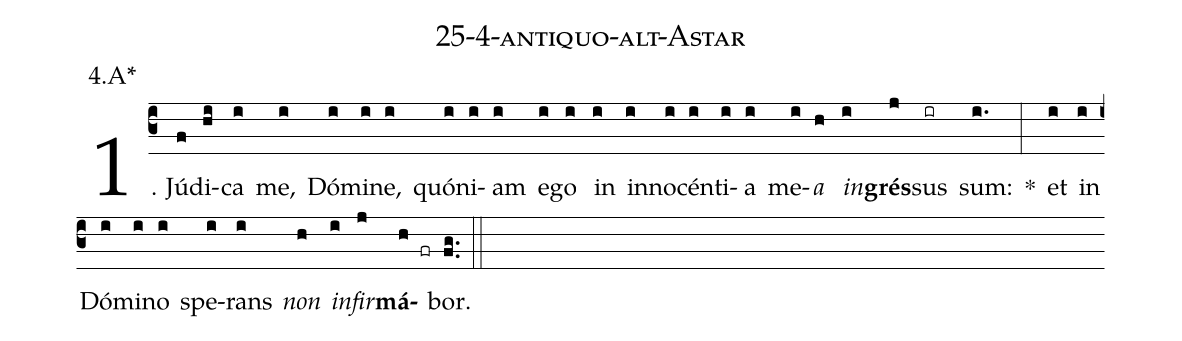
name: 25-4-antiquo-alt-Astar;
annotation: 4.A*;
%%
(c3)1. Jú(f)di(hi)ca(i) me,(i) Dó(i)mi(i)ne,(i) quón(i)i(i)am(i) e(i)go(i) in(i) in(i)no(i)cén(i)ti(i)a(i) me(i)<i>a</i>(h) <i>in</i>(i)<b>grés</b>(j)sus(ir) sum:(i.) *(:) et(i) in(i) Dó(i)mi(i)no(i) spe(i)rans(i) <i>non</i>(h) <i>in</i>(i)<i>fir</i>(j)<b>má</b>(h fr)bor.(fg..) (::)
